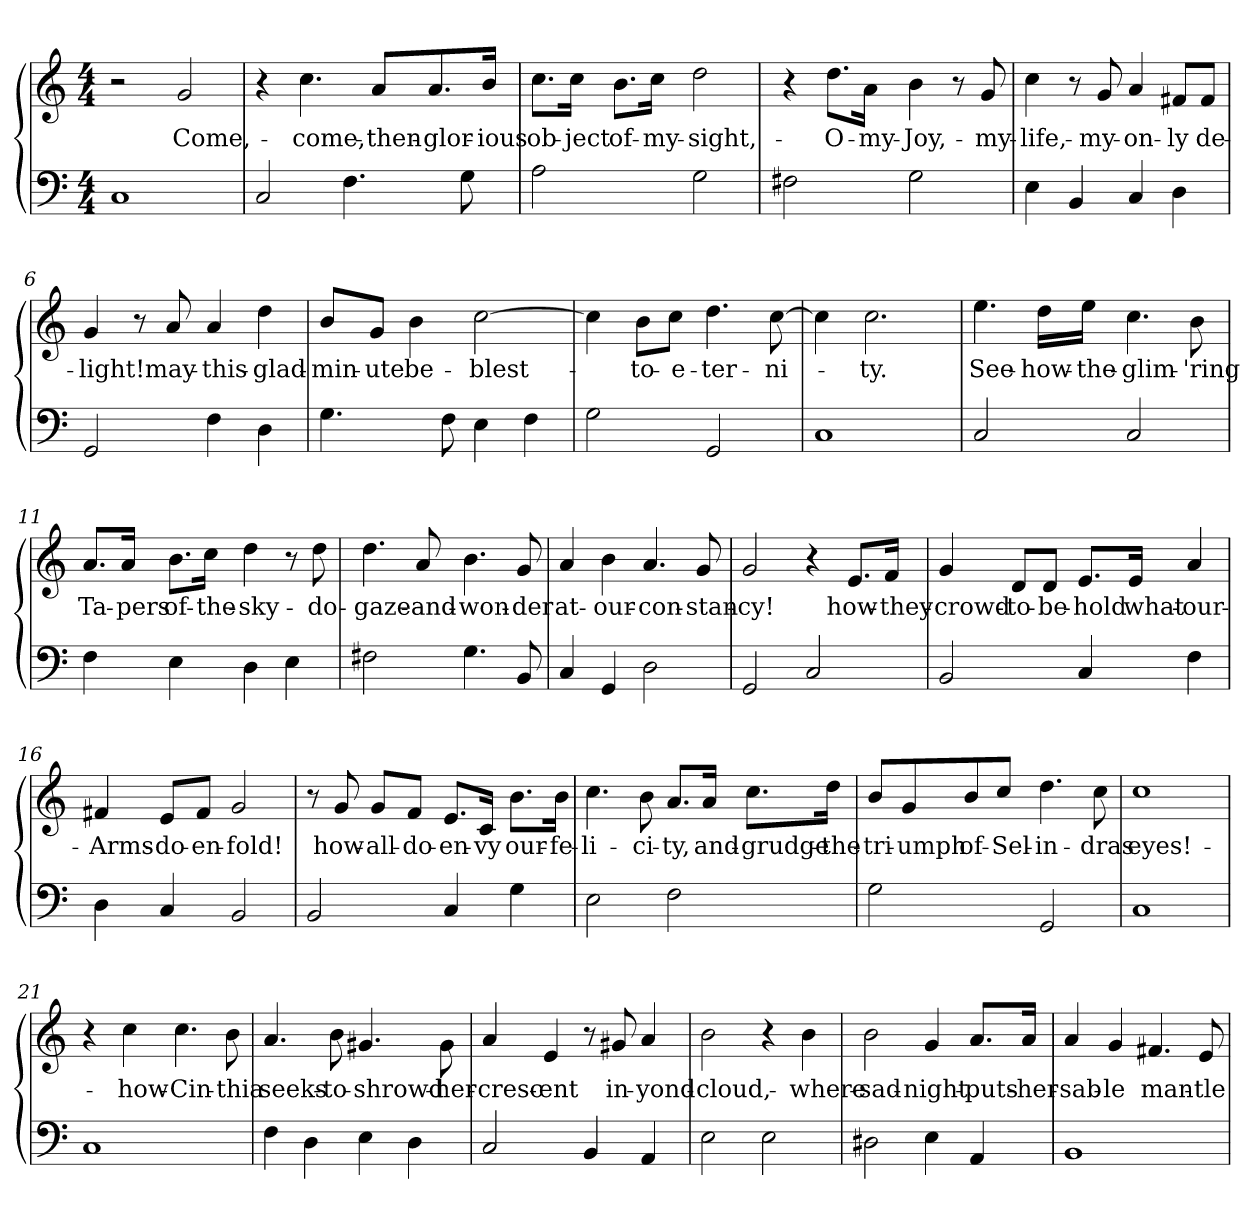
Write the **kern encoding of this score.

**kern	**kern	**text
*part2	*part1	*part1
*staff2	*staff1	*staff1
*clefF4	*clefG2	*
*k[]	*k[]	*
*C:	*C:	*
*M4/4	*M4/4	*
=1	=1	=1
1C/	2r	.
.	2g/	Come,-
=2	=2	=2
2C/	4r	.
.	4.cc\	come,-
4.F\	.	.
.	8a/L	then-
.	8.a/	glor-
8G\	.	.
.	16b/Jk	-ious
=3	=3	=3
2A\	8.cc\L	ob-
.	16cc\Jk	-ject
.	8.b\L	of-
.	16cc\Jk	my-
2G\	2dd\	sight,-
=4	=4	=4
2F#X\	4r	.
.	8.dd\L	O-
.	16a\Jk	my-
2G\	4b\	Joy,-
.	8r	.
.	8g/	my-
=5	=5	=5
4E\	4cc\	life,-
4BB/	8r	.
.	8g/	my-
4C/	4a/	on-
4D\	8f#X/L	-ly
.	8f#/J	de-
=6	=6	=6
2GG/	4g/	-light!
.	8r	.
.	8a/	may-
4F\	4a/	this-
4D\	4dd\	glad-
!!LO:LB:g=z
=7	=7	=7
4.G\	8b/L	min-
.	8g/J	-ute
.	4b\	be-
8F\	.	.
4E\	[2cc\	blest-
4F\	.	.
=8	=8	=8
2G\	4cc\]	.
.	8b\L	to-
.	8cc\J	e-
2GG/	4.dd\	-ter-
.	[8cc\	-ni-
=9	=9	=9
1C/	4cc\]	.
.	2.cc\	-ty.
=10	=10	=10
2C/	4.ee\	See-
.	16dd\LL	how-
.	16ee\JJ	the-
2C/	4.cc\	glim-
.	8b\	-'ring
=11	=11	=11
4F\	8.a/L	Ta-
.	16a/Jk	-pers
4E\	8.b\L	of-
.	16cc\Jk	the-
4D\	4dd\	sky-
4E\	8r	.
.	8dd\	do-
=12	=12	=12
2F#X\	4.dd\	gaze-
.	8a/	and-
4.G\	4.b\	won-
8BB/	8g/	-der
!!LO:LB:g=z
=13	=13	=13
4C/	4a/	at-
4GG/	4b\	our-
2D\	4.a/	con-
.	8g/	-stan-
=14	=14	=14
2GG/	2g/	-cy!
2C/	4r	.
.	8.e/L	how-
.	16f/Jk	they-
=15	=15	=15
2BB/	4g/	crowd-
.	8d/L	to-
.	8d/J	be-
4C/	8.e/L	-hold
.	16e/Jk	what-
4F\	4a/	our-
=16	=16	=16
4D\	4f#X/	Arms-
4C/	8e/L	do-
.	8f#/J	en-
2BB/	2g/	-fold!
=17	=17	=17
2BB/	8r	.
.	8g/	how-
.	8g/L	all-
.	8f/J	do-
4C/	8.e/L	en-
.	16c/Jk	-vy
4G\	8.b\L	our-
.	16b\Jk	fe-
!!LO:LB:g=z
=18	=18	=18
2E\	4.cc\	-li-
.	8b\	-ci-
2F\	8.a/L	-ty,
.	16a/Jk	and-
.	8.cc\L	grudge-
.	16dd\Jk	the-
=19	=19	=19
2G\	8b/L	tri-
.	8g/	-umph
.	8b/	of-
!	!	!LO:LY:i
.	8cc/J	Sel-
!	!	!LO:LY:i
2GG/	4.dd\	-in-
!	!	!LO:LY:i
.	8cc\	-dras
=20	=20	=20
1C/	1cc\	eyes!-
=21	=21	=21
1C/	4r	.
.	4cc\	how-
!	!	!LO:LY:i
.	4.cc\	Cin-
!	!	!LO:LY:i
.	8b\	-thia
=22	=22	=22
4F\	4.a/	seeks-
4D\	.	.
.	8b\	to-
4E\	4.g#X/	shrowd-
4D\	.	.
.	8g#\	her-
=23	=23	=23
2C/	4a/	cresc-
.	4e/	-ent
4BB/	8r	.
.	8g#X/	in-
4AA/	4a/	yond-
!!LO:LB:g=z
=24	=24	=24
2E\	2b\	cloud,-
2E\	4r	.
.	4b\	where-
=25	=25	=25
2D#X\	2b\	sad-
4E\	4g/	night-
4AA/	8.a/L	puts-
.	16a/Jk	her-
=26	=26	=26
1BB/	4a/	sab-
.	4g/	-le
.	4.f#X/	man-
.	8e/	-tle
=	=	=
*-	*-	*-
